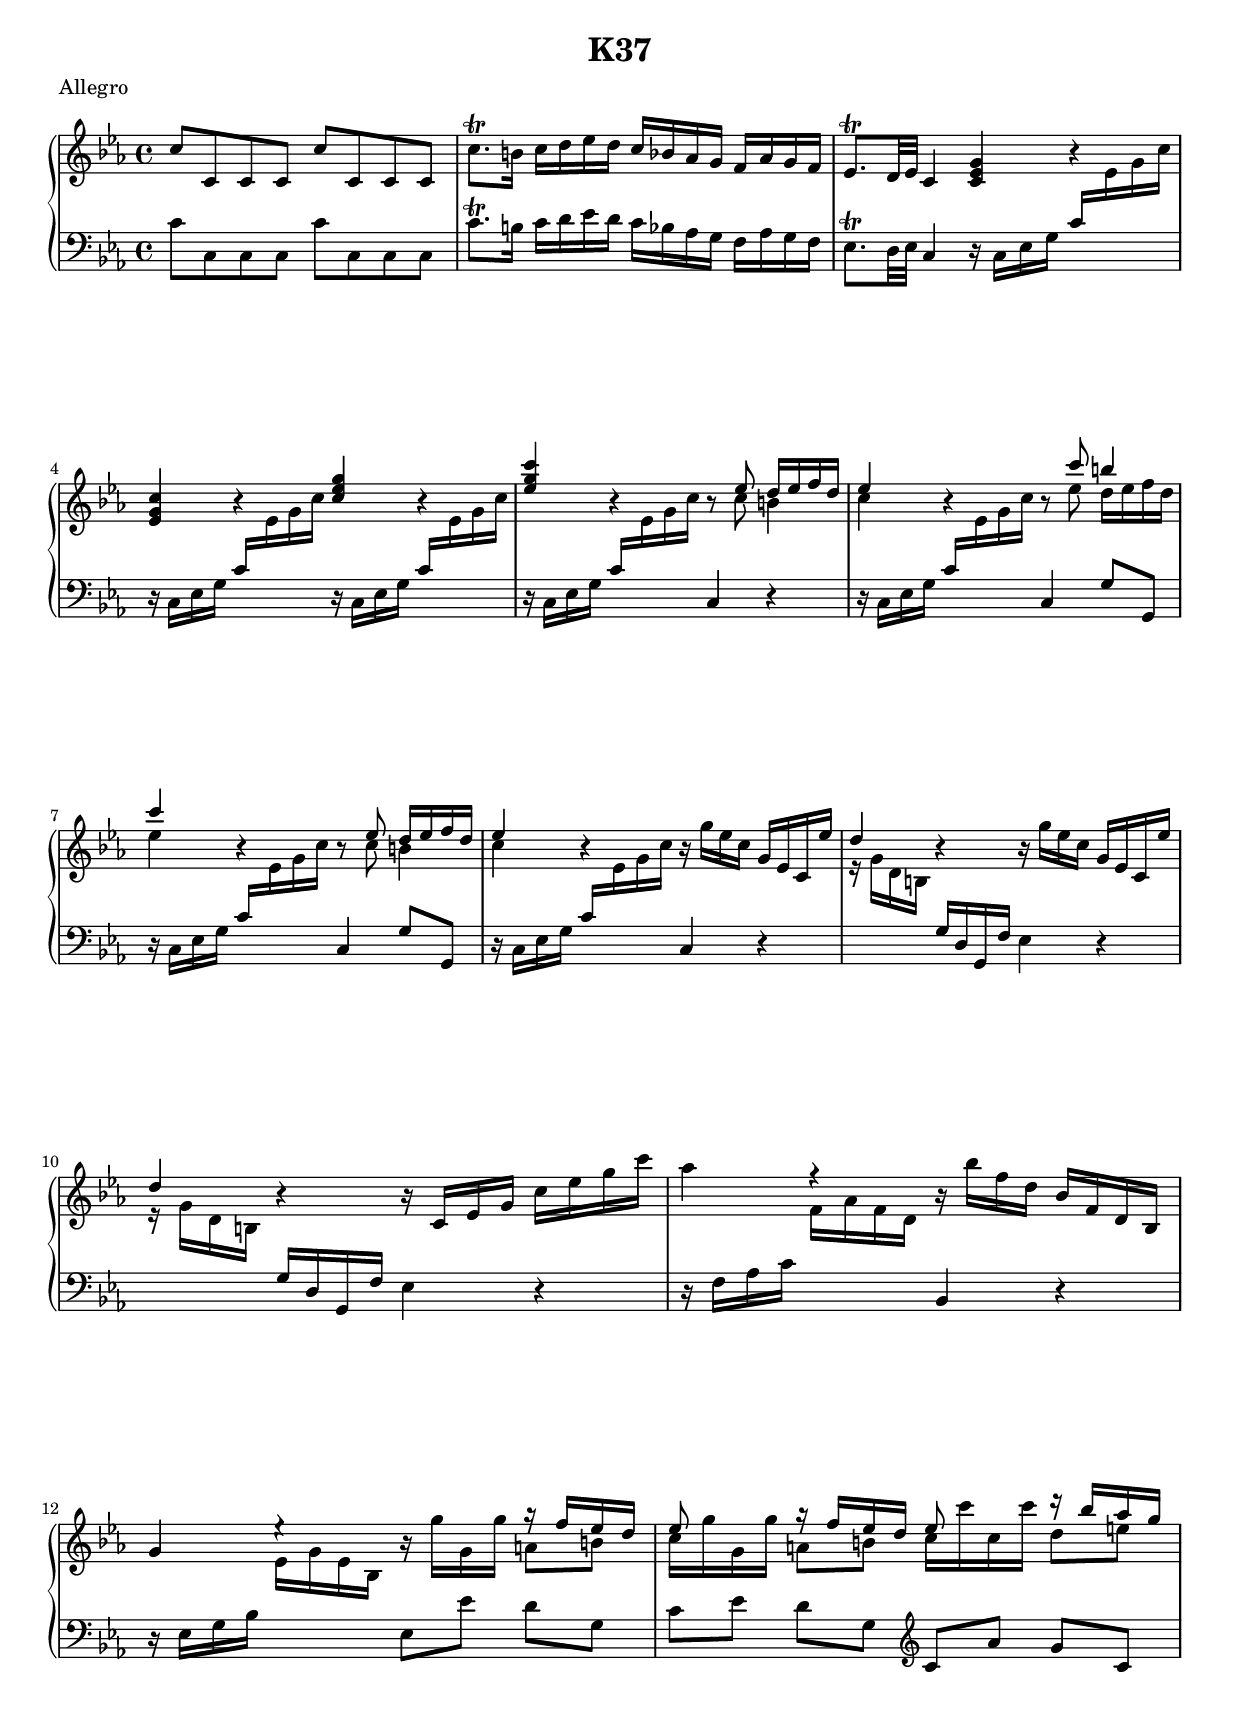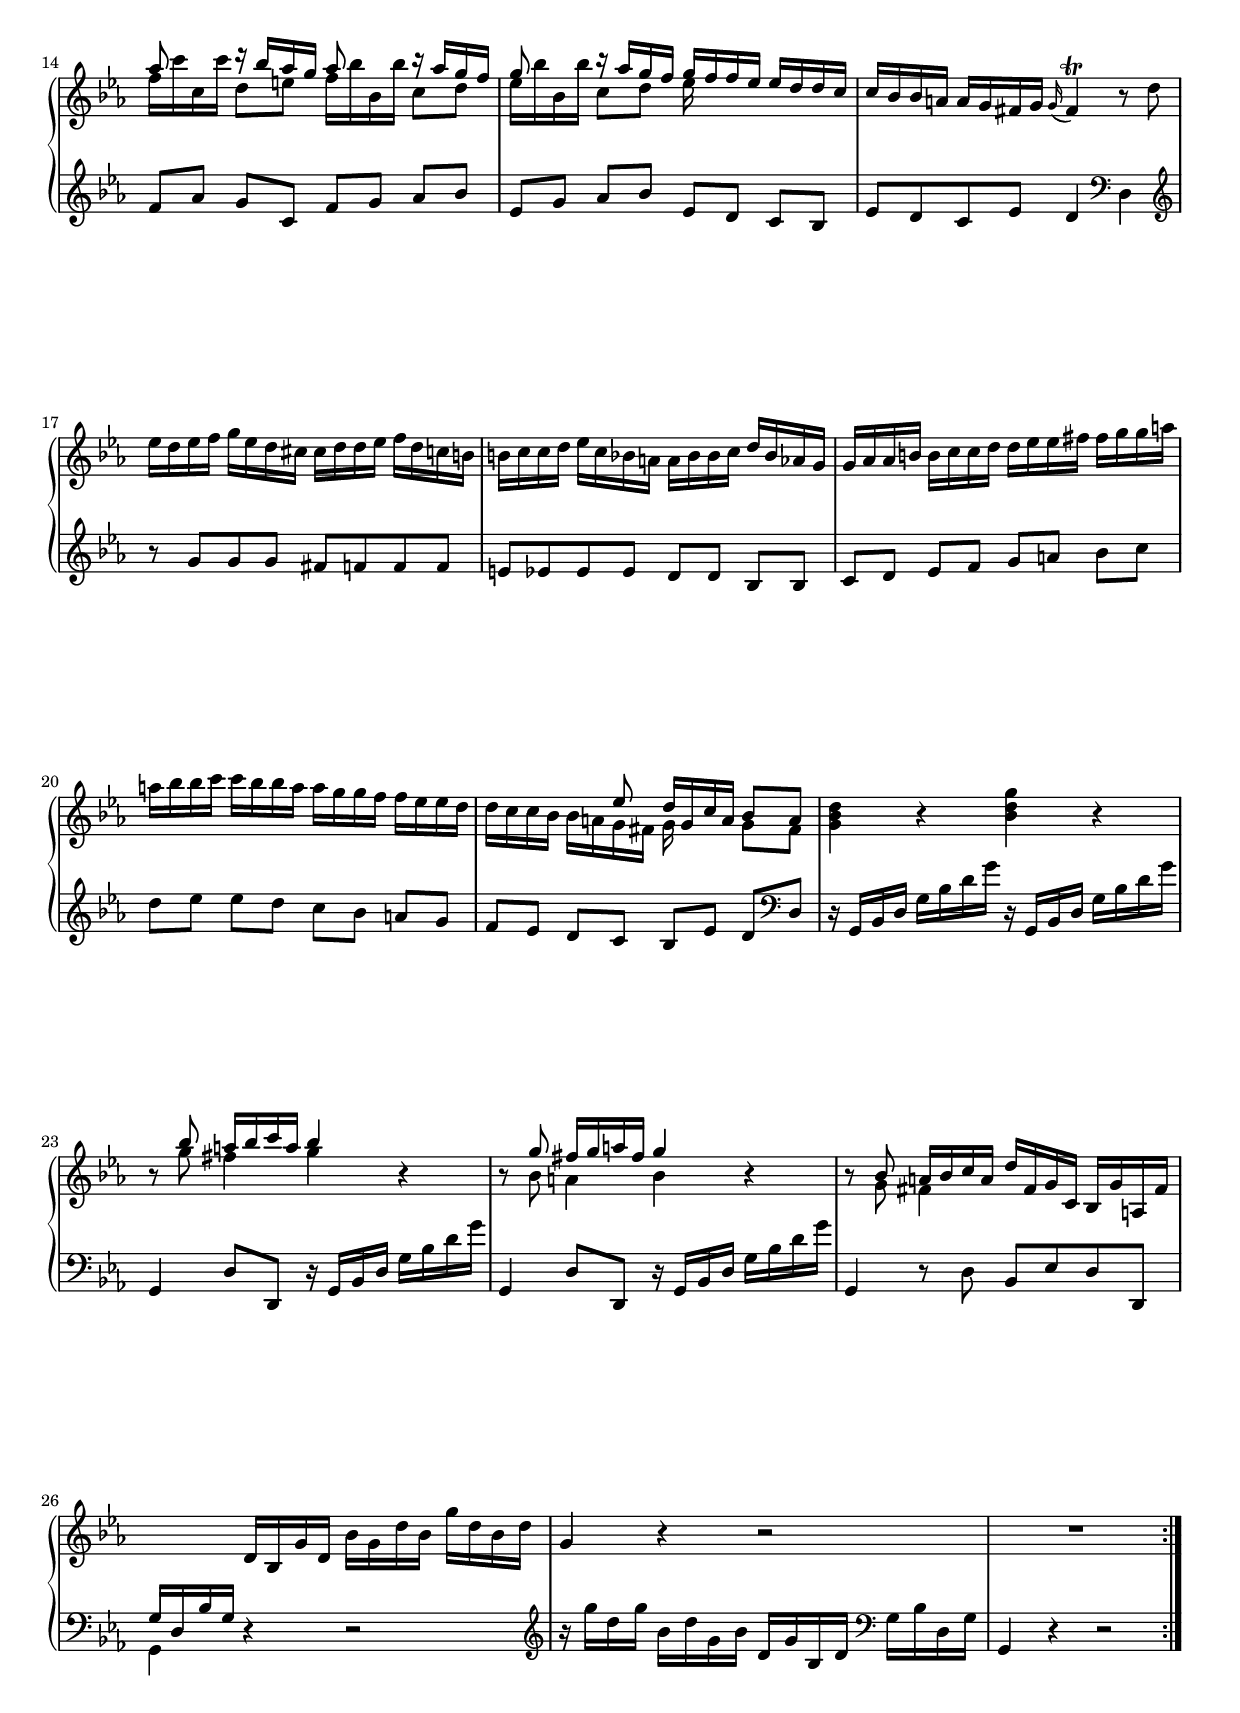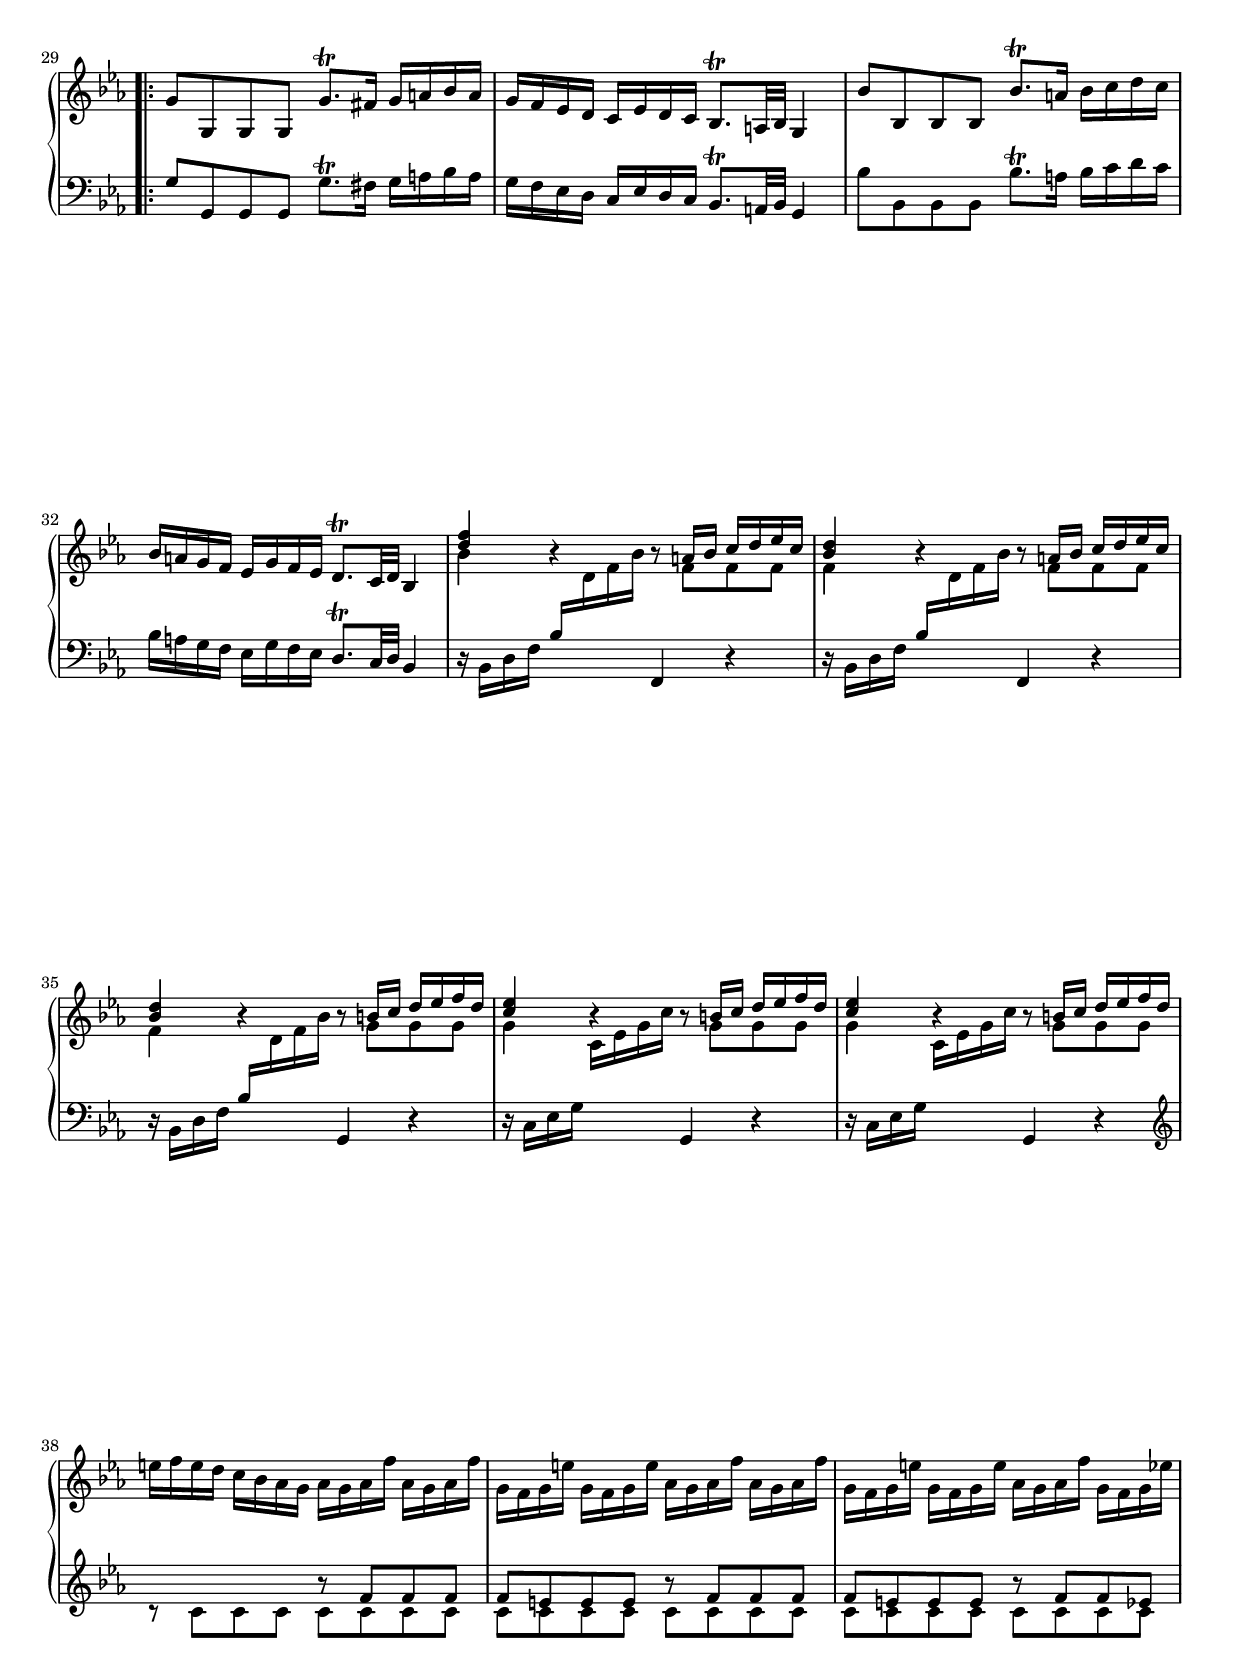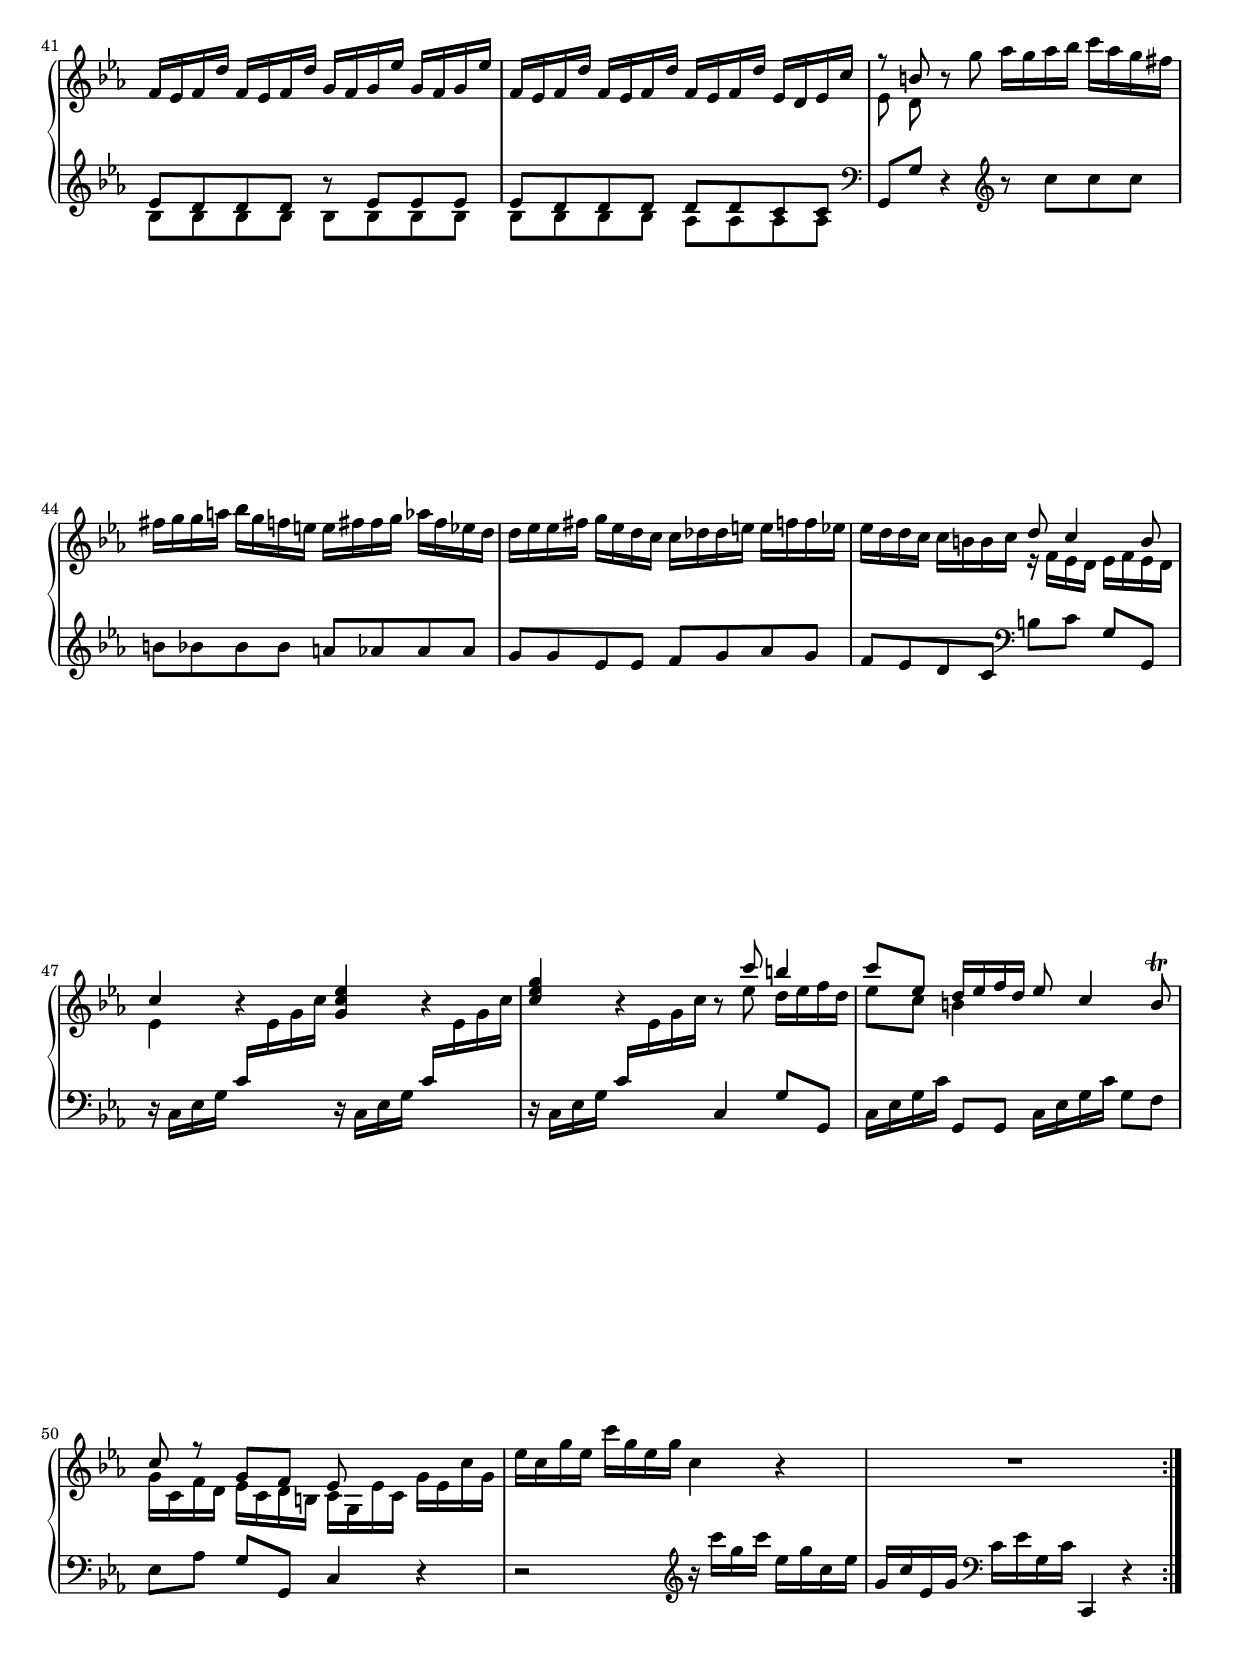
\version "2.18.2"
\version "2.18.2"

su = \stemUp
sd = \stemDown
sn = \stemNeutral
tu = \tieUp
td = \tieDown
tn = \tieNeutral
cstr = \change Staff = "right"
cstl = \change Staff = "left"

global = {
  \key c \minor
  \time 4/4
}

right = \relative c'' {
  \global
 
  \repeat volta 2 {
    c8 c, c c c' c, c c
    c'8.-\trill b16 c d ees d c bes aes g f aes g f
    ees8.-\trill d32 ees c4 \su <c ees g> r
    
    <ees g c> r <c' ees g> r
    <ees g c> r r8 <<{ ees d16 ees f d ees4 } \\ { c8 b4 c }>>
    r r8 <<{ c' b4 c } \\ { ees,8 d16 ees f d ees4 }>>
    
    r r8 <<{ ees d16 ees f d ees4 } \\ { c8 b4 c }>>
    r \repeat unfold 2 { r16 \sd g' ees c \su g ees c ees' d4 r }
    
    r16 \sn c, ees g c ees g c
    aes4 f\rest r16 bes f d bes f d bes
    g'4 ees'\rest r16
    <<{ s16 \repeat unfold 2 { s8 r16 f ees d ees8 } 
        \repeat unfold 2 { s8 r16 bes' aes g aes8 }
        \repeat unfold 2 { s8 r16 aes g f } \alternative { {g8} {g16 f f ees} }
      } \\
      { \repeat unfold 2 { g16 g, g' a,8 b c16 } 
        \repeat unfold 2 { c' c, c' d,8 e f16 }
        \repeat unfold 2 { bes bes, bes' c,8 d ees16 }
    }>>
    
    \su ees d d c
    c bes bes a a g fis g \appoggiatura g fis4-\trill  r8 \sn d'
    ees16 d ees f g ees d cis cis d d ees f d c b
    b c c d ees c bes a a bes bes c d bes aes g
    g aes aes b b c c d d ees ees fis fis g g a
    
    a bes bes c c bes bes a a g g f f ees ees d
    d c c bes <<{ s8 ees d16 g, c a bes8 a } \\ { bes16 a g fis g s s8 g fis }>>
    <g bes d>4 r <bes d g> r
    
    r8 <<{ bes'8 a16 bes c a bes4 } \\ { g8 fis4 g }>> r
    r8 <<{ g fis16 g a fis g4 } \\ { bes,8 a4 bes }>> r
    r8 <<{ bes8 a16 bes c a d fis, g c, bes g' a, fis' } \\ { g8 fis4 }>>
    
    \cstl \su g,16 d bes' g \cstr \sn d' bes g' d bes' g d' bes g' d bes d
    g,4 r r2
    R1
  }
  
  \repeat volta 2 {
    g8 g, g g g'8.-\trill fis16 g a bes a
    g f ees d c ees d c bes8.-\trill a32 bes g4
    bes'8 bes, bes bes bes'8.-\trill a16 bes c d c
    bes a g f ees g f ees d8.-\trill c32 d bes4
    
    <<{ <d' f>4 } \\ { bes }>>
    \repeat unfold 2 { r4 r8 <<{ a16 bes c d ees c <bes d>4 } \\ { f8 f f f4 }>> }
    \repeat unfold 2 { bes\rest r8 <<{ b16 c d ees f d <c ees>4 } \\ { g8 g g g4 }>> }
    bes\rest r8 <<{ b16 c d ees f d } \\ { g,8 g g }>>
    
    \sd e'16 f e d c bes aes g 
    \repeat unfold 2 {
      \repeat unfold 2 { aes g aes f' }
      \repeat unfold 2 { g, f g e' }
    } aes, g aes f' g, f g ees'
    
    \su \repeat unfold 2 { f, ees f d' } \repeat unfold 2 { g, f g ees' }
    \repeat unfold 3 { f, ees f d' } ees, d ees c' \sn
    <<{ r8 b } \\ { ees, d }>> r g' aes16 g aes bes c aes g fis
    
    fis g g a bes g f e e fis fis g aes fis ees d
    d ees ees fis g ees d c c des des e e f f ees
    ees d d c c b b c <<{ d8 c4 b8 c4 } \\ { r16 f, ees d ees f ees d ees4 }>>
    
    \su r <g c ees> r <c ees g> r r8
    <<{ c'8 b4 c8 ees, d16 ees f d ees8 c4 b8-\trill } \\ 
      { ees d16 ees f d ees8 c b4 }>>
    
    <<{ c8 r g f ees } \\ { g16 c, f d ees c d b c g ees' c g' ees c' g }>>
    \sd ees' c g' ees c' g ees g c,4 r
    R1
  }
}
 
left = \relative c' {
  \global
  
  \repeat volta 2 {
    c8 c, c c c' c, c c
    c'8.-\trill b16 c d ees d c bes aes g f aes g f
    ees8.-\trill d32 ees c4
    
    \repeat unfold 4 { \cstl r16 c ees g c \cstr ees g c }
    \cstl c,,4 r 
    \repeat unfold 2 { 
      \cstl r16 c ees g c \cstr ees g c \cstl c,,4 g'8 g,
    } r16 c ees g c \cstr ees g c \cstl c,,4 r
    
    \repeat unfold 2 { \cstr \sd r16 g'' d b \cstl \sn g d g, f' ees4 r }
    r16 f aes c \cstr \sd f aes f d \cstl \sn bes,4 r
    
    r16 ees g bes \cstr \sd ees g ees bes \cstl ees,8[ ees'] d[ g,]
    c[ ees] d[ g,] \clef treble \sn c[ aes'] g[ c,]
    
    f[ aes] g[ c,] f[ g] aes[ bes]
    ees,[ g] aes[ bes] ees,[ d] c[ bes]
    ees d c ees d4 \clef bass d,
    
    \clef treble r8 g' g g fis f f f
    e ees ees ees d[ d] bes[ bes]
    c[ d] ees[ f] g[ a] bes[ c]
    d[ ees] ees[ d] c[ bes] a[ g]
    f[ ees] d[ c] bes[ ees] d[ \clef bass d,]
    
    r16 g, bes d g bes d g \repeat unfold 2 {
      r16 g,, bes d g bes d g g,,4 d'8 d, }
    r16 g bes d g bes d g
    g,,4 r8 d' bes ees d d,
    \once \sd g4 r r2
    \clef treble r16 g''' d g bes, d g, bes d, g bes, d \clef bass g, bes d, g
    g,4 r r2
  }
  
  \repeat volta 2 {
    g'8 g, g g g'8.-\trill fis16 g a bes a
    g f ees d c ees d c bes8.-\trill a32 bes g4
    bes'8 bes, bes bes bes'8.-\trill a16 bes c d c
    bes a g f ees g f ees d8.-\trill c32 d bes4
    
    \repeat unfold 3 { \cstl r16 bes d f bes \cstr d f bes \cstl }
    \alternative { {f,,4 r} {f r} {g r} }
    \repeat unfold 2 { \cstl r16 c ees g \cstr \sd c ees g c \cstl \sn g,,4 r }
    
    \clef treble 
    <<{ s2 \repeat unfold 2 { b''8\rest f f f f e e e }
        b'8\rest f f ees
        ees d d d b'8\rest ees, ees ees 
        ees d d d d d c c 
      } \\
      { c8\rest \repeat unfold 23 { c }
        \repeat unfold 12 { bes } 
        aes aes aes aes
    }>>
    
    \clef bass g, g' r4 \clef treble r8 c' c c
    b bes bes bes a aes aes aes 
    g g ees ees f g aes g
    f ees d c \clef bass b[ c] g[ g,]
    
    \repeat unfold 3 { \cstl r16 c ees g c \cstr ees g c }
    \cstl c,,4 g'8 g,
    c16 ees g c g,8 g c16 ees g c g8 f
    
    ees[ aes] g[ g,] c4 r
    r2 \clef treble r16 c''' g c ees, g c, ees
    g, c ees, g \clef bass c, ees g, c c,,4 r
  }
}

\header {
  title = "K37"
  meter = "Allegro"
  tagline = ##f
}


breaks = {
  \repeat volta 2 {
    s1*3 \break s1*3 \break s1*3 \break s1*2 \break s1*2 \pageBreak
    s1*3 \break s1*3 \break s1*3 \break s1*3 \break s1*3 \pageBreak
  }
  \repeat volta 2 {
    s1*3 \break s1*3 \break s1*3 \break s1*3 \pageBreak
    s1*3 \break s1*3 \break s1*3 \break s1*3 \pageBreak
  }
}

#(set-global-staff-size 18)

\paper {
  #(set-paper-size "a4")
  print-page-number = ##f
  between-system-padding = #0.1
  between-system-space = #0.1
  %ragged-last-bottom = ##f
  %ragged-bottom = ##f
}

\score {
  \new PianoStaff <<
    \new Staff = "right" {
      << 
        \breaks
        \right
      >>
    }
    \new Staff = "left" { 
      <<
      \clef bass \left 
      \breaks
      {s1*28 \pageBreak}
      >>
    }
  >>
  \layout { indent = 0 }
}
